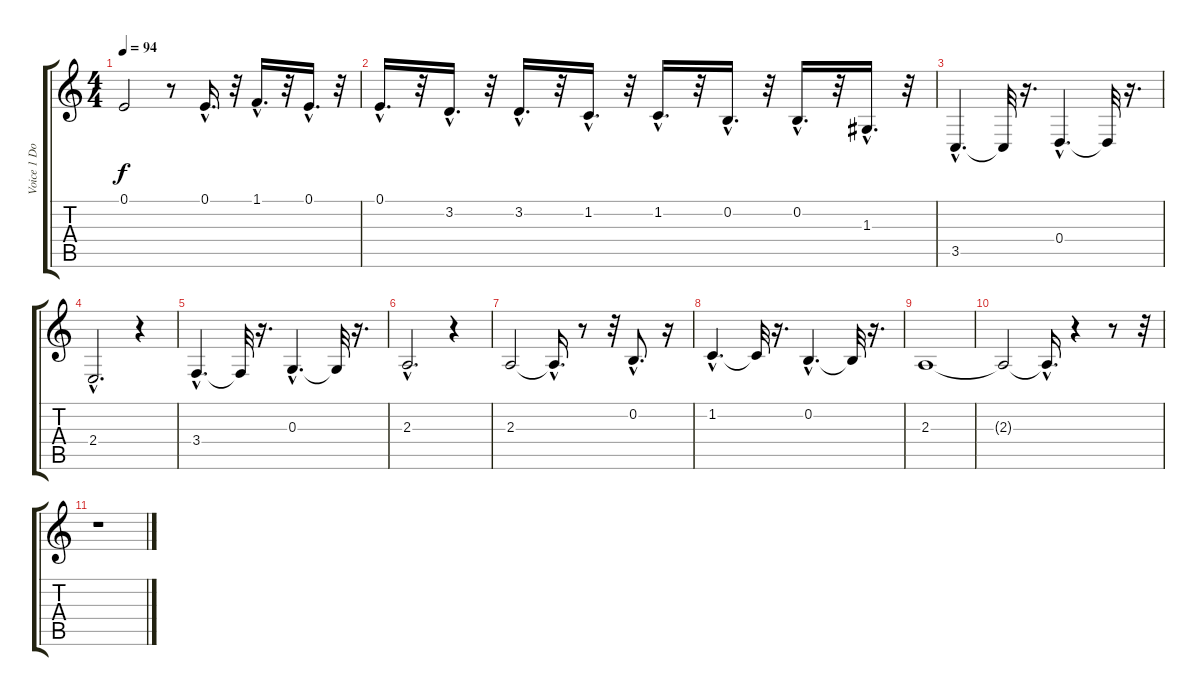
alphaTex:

\track ("Voice 1 Doubled" "Voice 1 Do") {instrument fx5brightness}
\staff {score tabs}
\tuning (E4 B3 G3 D3 A2 E2) {hide}
\ts (4 4)
\tempo 94
\clef g2
\ks c
0.1.2{dy f} r.8 0.1{hac}.16{d} r.32 1.1{hac}.16{d} r.32 0.1{hac}.16{d} r.32 |
0.1{hac}.16{d} r.32 3.2{hac}.16{d} r.32 3.2{hac}.16{d} r.32 1.2{hac}.16{d} r.32 1.2{hac}.16{d} r.32 0.2{hac}.16{d} r.32 0.2{hac}.16{d} r.32 1.3{hac}.16{d} r.32 |
3.5{hac}.4{d} 3.5{t}.32 r.16{d} 0.4{hac}.4{d} 0.4{t}.32 r.16{d} |
2.4{hac}.2{d} r.4 |
3.4{hac}.4{d} 3.4{t}.32 r.16{d} 0.3{hac}.4{d} 0.3{t}.32 r.16{d} |
2.3{hac}.2{d} r.4 |
2.3.2 2.3{hac t}.16{d} r.8 r.32 0.2{hac}.8{d} r.16 |
1.2{hac}.4{d} 1.2{t}.32 r.16{d} 0.2{hac}.4{d} 0.2{t}.32 r.16{d} |
2.3.1 |
2.3{t}.2 2.3{hac t}.16{d} r.4 r.8 r.32 |
r.1
